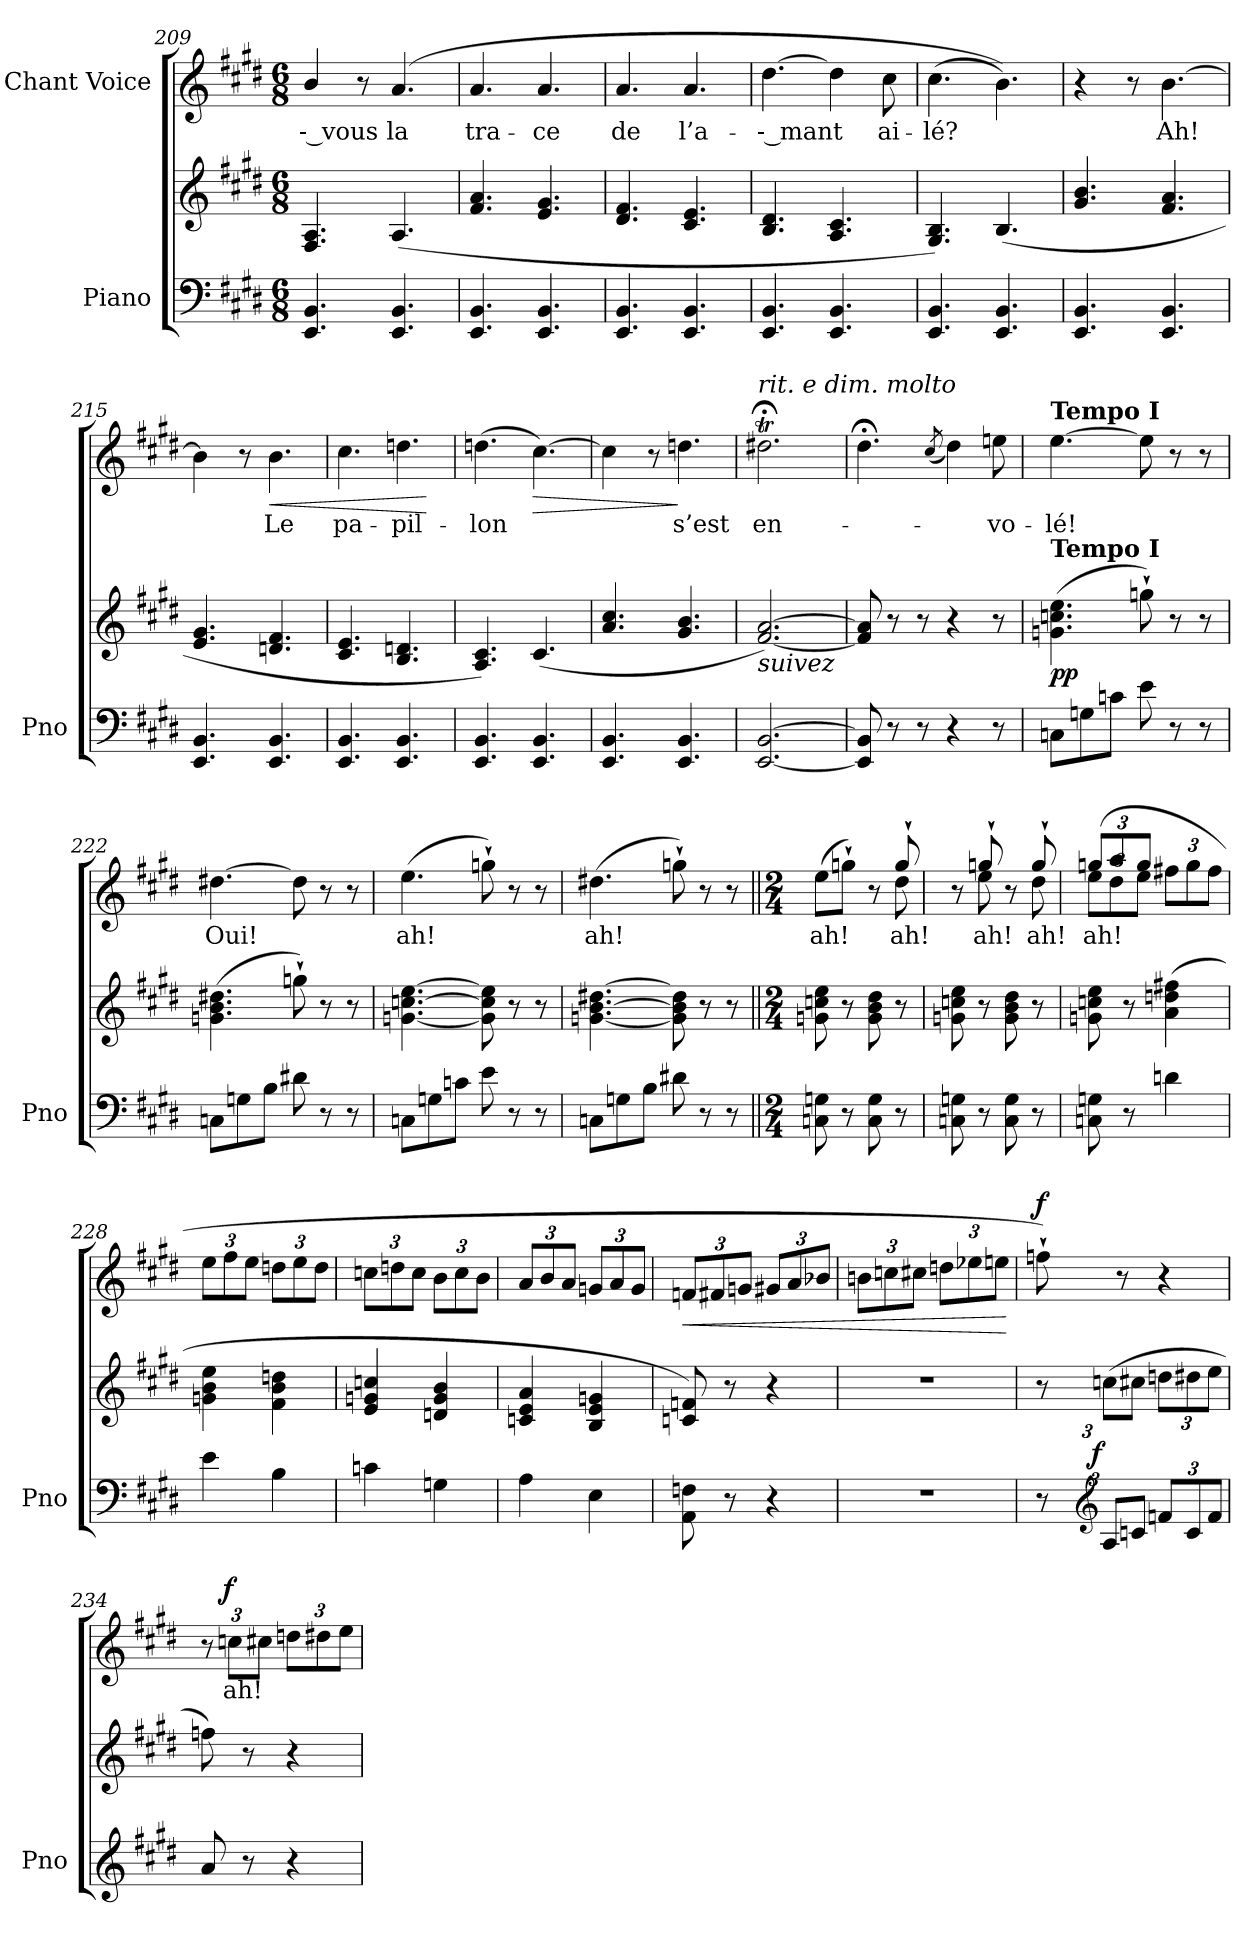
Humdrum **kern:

**kern	**kern	**dynam	**kern	**text	**dynam
*part2	*part2	*part2	*part1	*part1	*part1
*staff3	*staff2	*staff2/3	*staff1	*staff1	*staff1
*I"Piano	*	*	*I"Chant Voice	*	*
*I'Pno	*	*	*	*	*
*clefF4	*clefG2	*	*clefG2	*	*
*k[f#c#g#d#]	*k[f#c#g#d#]	*	*k[f#c#g#d#]	*	*
*M6/8	*M6/8	*	*M6/8	*	*
=209	=209	=209	=209	=209	=209
!	!	!	!	!LO:LY:b	!
4.EE/ 4.BB/	4.F#/ 4.A/	.	4b/	-- vous	.
.	.	.	8r	.	.
!	!	!	!	!LO:LY:b	!
4.EE/ 4.BB/	(<4.A/	.	(>4.a/	la	.
=210	=210	=210	=210	=210	=210
!	!	!	!	!LO:LY:b	!
4.EE/ 4.BB/	4.f#/ 4.a/	.	4.a/	tra-	.
!	!	!	!	!LO:LY:b	!
4.EE/ 4.BB/	4.e/ 4.g#/	.	4.a/	-ce	.
=211	=211	=211	=211	=211	=211
!	!	!	!	!LO:LY:b	!
4.EE/ 4.BB/	4.d#/ 4.f#/	.	4.a/	de	.
!	!	!	!	!LO:LY:b	!
4.EE/ 4.BB/	4.c#/ 4.e/	.	4.a/	l’a-	.
!!LO:LB:g=z
=212	=212	=212	=212	=212	=212
!	!	!	!	!LO:LY:b	!
4.EE/ 4.BB/	4.B/ 4.d#/	.	[4.dd#\	-- mant	.
4.EE/ 4.BB/	4.A/ 4.c#/	.	4dd#\]	.	.
!	!	!	!	!LO:LY:b	!
.	.	.	8cc#\	ai-	.
=213	=213	=213	=213	=213	=213
!	!	!	!	!LO:LY:b	!
4.EE/ 4.BB/	4.G#/ 4.B/)	.	(>4.cc#\	-lé?	.
4.EE/ 4.BB/	(<4.B/	.	4.b\))	.	.
=214	=214	=214	=214	=214	=214
4.EE/ 4.BB/	4.g#/ 4.b/	.	4r	.	.
.	.	.	8r	.	.
!	!	!	!	!LO:LY:b	!
4.EE/ 4.BB/	4.f#/ 4.a/	.	[4.b\	Ah!	.
=215	=215	=215	=215	=215	=215
4.EE/ 4.BB/	4.e/ 4.g#/	.	4b\]	.	.
.	.	.	8r	.	.
!	!	!	!	!LO:LY:b	!LO:HP:b
4.EE/ 4.BB/	4.dn/ 4.f#/	.	4.b\	Le	<
=216	=216	=216	=216	=216	=216
!	!	!	!	!LO:LY:b	!
4.EE/ 4.BB/	4.c#/ 4.e/	.	4.cc#\	pa-	.
!	!	!	!	!LO:LY:b	!
4.EE/ 4.BB/	4.B/ 4.dn/	.	4.ddn\	-pil-	.
.	.	.	.	.	[
=217	=217	=217	=217	=217	=217
!	!	!	!	!LO:LY:b	!
4.EE/ 4.BB/	4.A/ 4.c#/)	.	(>4.ddn\	-lon	.
!	!	!	!	!	!LO:HP:b
4.EE/ 4.BB/	(<4.c#/	.	[4.cc#\)	.	>
=218	=218	=218	=218	=218	=218
4.EE/ 4.BB/	4.a/ 4.cc#/	.	4cc#\]	.	.
.	.	.	8r	.	.
!	!	!	!	!LO:LY:b	!
4.EE/ 4.BB/	4.g#/ 4.b/	.	4.ddn\	s’est	]
!!LO:LB:g=z
=219	=219	=219	=219	=219	=219
!	!	!	!LO:TX:a:i:t=rit. e dim. molto	!	!
!	!LO:TX:b:i:t=suivez	!	!	!	!
!	!	!	!	!LO:LY:b	!
[2.EE/ [2.BB/	[2.f#/ [2.a/)	.	2.dd#X;<t\	en-	.
=220	=220	=220	=220	=220	=220
8EE/] 8BB/]	8f#/] 8a/]	.	4.dd#TTT;<\	.	.
8r	8r	.	.	.	.
8r	8r	.	.	.	.
*	*	*	*MM60	*	*
.	.	.	(<8qcc#/	.	.
4r	4r	.	4dd#\)	.	.
!	!	!	!	!LO:LY:b	!
8r	8r	.	8ee\	-vo-	.
=221	=221	=221	=221	=221	=221
!	!	!	!LO:TX:a:B:t=Tempo I	!	!
!	!LO:TX:a:B:t=Tempo I	!	!	!	!
!	!	!LO:DY:b	!	!LO:LY:b	!LO:DY:a
!	!	!	!	!	!LO:DY:n=1:a
8Cn\L	(>4.gn\ 4.ccn\ 4.ee\	pp	[4.ee\	-lé!	other-dynamics pp
8Gn\	.	.	.	.	.
8cn\J	.	.	.	.	.
8e\	8ggn`\)	.	8ee\]	.	.
8r	8r	.	8r	.	.
8r	8r	.	8r	.	.
=222	=222	=222	=222	=222	=222
!	!	!	!	!LO:LY:b	!
8Cn\L	(>4.gn\ 4.b\ 4.dd#X\	.	[4.dd#X\	Oui!	.
8Gn\	.	.	.	.	.
8B\J	.	.	.	.	.
8d#X\	8ggn`\)	.	8dd#\]	.	.
8r	8r	.	8r	.	.
8r	8r	.	8r	.	.
=223	=223	=223	=223	=223	=223
!	!	!	!	!LO:LY:b	!
8Cn\L	[4.gn\ [4.ccn\ [4.ee\	.	(>4.ee\	ah!	.
8Gn\	.	.	.	.	.
8cn\J	.	.	.	.	.
8e\	8g\] 8cc\] 8ee\]	.	8ggn`\)	.	.
8r	8r	.	8r	.	.
8r	8r	.	8r	.	.
=224	=224	=224	=224	=224	=224
!	!	!	!	!LO:LY:b	!
8Cn\L	[4.gn\ [4.b\ [4.dd#X\	.	(>4.dd#X\	ah!	.
8Gn\	.	.	.	.	.
8B\J	.	.	.	.	.
8d#X\	8g\] 8b\] 8dd#\]	.	8ggn`\)	.	.
8r	8r	.	8r	.	.
8r	8r	.	8r	.	.
!!LO:LB:g=z
=225||	=225||	=225||	=225||	=225||	=225||
*M2/4	*M2/4	*	*M2/4	*	*
*	*	*	*MM160	*	*
!	!	!	!	!LO:LY:b	!
*	*	*	*^	*	*
8Cn\ 8Gn\	8gn\ 8ccn\ 8ee\	.	(>8ee\L	4ryy	ah!	.
8r	8r	.	8ggn`\J)	.	.	.
8C\ 8G\	8g\ 8b\ 8dd#\	.	8r	8ryy	.	.
!	!	!	!	!	!LO:LY:b	!
8r	8r	.	8gg`/	8dd#\	ah!	.
=226	=226	=226	=226	=226	=226	=226
8Cn\ 8Gn\	8gn\ 8ccn\ 8ee\	.	8r	8ryy	.	.
!	!	!	!	!	!LO:LY:b	!
8r	8r	.	8ggn`/	8ee\	ah!	.
8C\ 8G\	8g\ 8b\ 8dd#\	.	8r	8ryy	.	.
!	!	!	!	!	!LO:LY:b	!
8r	8r	.	8gg`/	8dd#\	ah!	.
=227	=227	=227	=227	=227	=227	=227
*	*	*	*Xbrackettup	*	*	*
!	!	!	!	!	!LO:LY:b	!
8Cn\ 8Gn\	8gn\ 8ccn\ 8ee\	.	(>12ggn/L	12ee\L	ah!	.
.	.	.	12aa/	12dd#\	.	.
8r	8r	.	.	.	.	.
.	.	.	12gg/J	12ee\J	.	.
4dn\	(>4a\ 4ddn\ 4ff#X\	.	12ff#X\L	4ryy	.	.
.	.	.	12gg\	.	.	.
.	.	.	12ff#\J	.	.	.
*	*	*	*v	*v	*	*
=228	=228	=228	=228	=228	=228
4e\	4gn\ 4b\ 4ee\	.	12ee\L	.	.
.	.	.	12ff#\	.	.
.	.	.	12ee\J	.	.
4B\	4f#\ 4b\ 4ddn\	.	12ddn\L	.	.
.	.	.	12ee\	.	.
.	.	.	12dd\J	.	.
=229	=229	=229	=229	=229	=229
4cn\	4e/ 4gn/ 4ccn/	.	12ccn\L	.	.
.	.	.	12ddn\	.	.
.	.	.	12cc\J	.	.
4Gn\	4dn/ 4g/ 4b/	.	12b\L	.	.
.	.	.	12cc\	.	.
.	.	.	12b\J	.	.
=230	=230	=230	=230	=230	=230
4A\	4cn/ 4e/ 4a/	.	12a/L	.	.
.	.	.	12b/	.	.
.	.	.	12a/J	.	.
4E\	4B/ 4e/ 4gn/	.	12gn/L	.	.
.	.	.	12a/	.	.
.	.	.	12g/J	.	.
!!LO:PB:g=z
=231	=231	=231	=231	=231	=231
!	!	!	!	!	!LO:HP:b
8AA\ 8Fn\	8cn/ 8fn/)	.	12fn/L	.	<
.	.	.	12f#X/	.	.
8r	8r	.	.	.	.
.	.	.	12gn/J	.	.
4r	4r	.	12g#X/L	.	.
.	.	.	12a/	.	.
.	.	.	12b-X/J	.	.
=232	=232	=232	=232	=232	=232
2r	2r	.	12bn\L	.	.
.	.	.	12ccn\	.	.
.	.	.	12cc#X\J	.	.
.	.	.	12ddn\L	.	.
.	.	.	12ee-X\	.	.
.	.	.	12een\J	.	.
.	.	.	.	.	[
=233	=233	=233	=233	=233	=233
*Xbrackettup	*Xbrackettup	*	*	*	*
!	!	!	!	!	!LO:DY:b
12r	12r	.	8ffn`\)	.	f
*clefG2	*	*	*	*	*
!	!	!LO:DY:b	!	!	!
12A/L	(>12ccn\L	f	.	.	.
.	.	.	8r	.	.
12cn/J	12cc#X\J	.	.	.	.
12fn/L	12ddn\L	.	4r	.	.
12c/	12dd#X\	.	.	.	.
12f/J	12ee\J	.	.	.	.
=234	=234	=234	=234	=234	=234
8a/	8ffn\)	.	12r	.	.
!	!	!	!	!LO:LY:b	!LO:DY:a
.	.	.	12ccn\L	ah!	f
8r	8r	.	.	.	.
.	.	.	12cc#X\J	.	.
4r	4r	.	12ddn\L	.	.
.	.	.	12dd#X\	.	.
.	.	.	12ee\J	.	.
=	=	=	=	=	=
*-	*-	*-	*-	*-	*-
